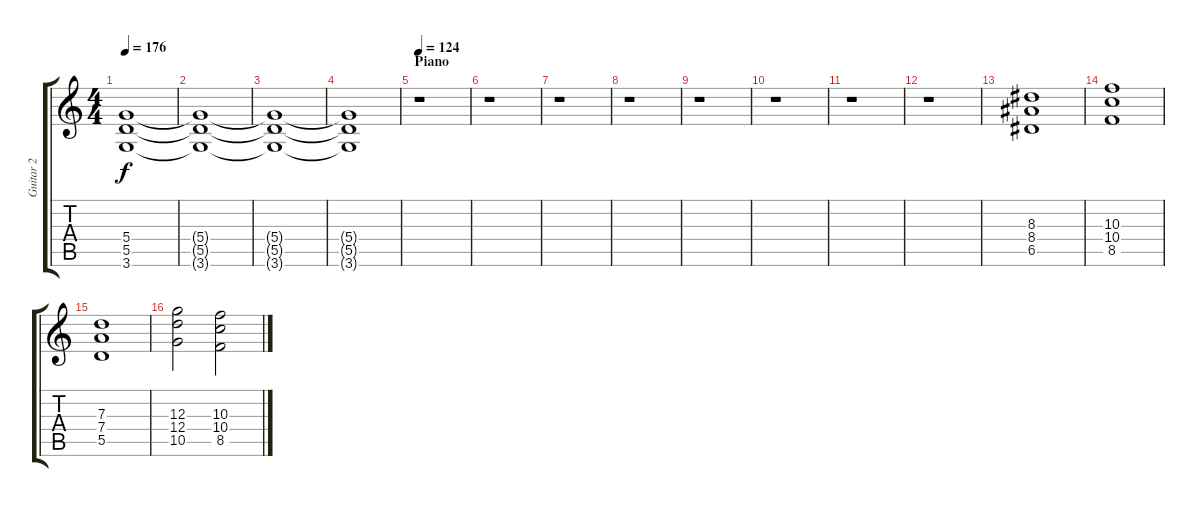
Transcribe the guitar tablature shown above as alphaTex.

\track ("Guitar 2" "Guitar 2") {instrument distortionguitar}
\staff {score tabs}
\tuning (E4 B3 G3 D3 A2 E2) {hide}
\ts (4 4)
\tempo 176
\clef g2
\ks c
(5.4 5.5 3.6).1{dy f} |
(5.4{t} 5.5{t} 3.6{t}).1 |
(5.4{t} 5.5{t} 3.6{t}).1 |
(5.4{t} 5.5{t} 3.6{t}).1 |
\section ("" "Piano")
\tempo 124
r.1 |
r.1 |
r.1 |
r.1 |
r.1 |
r.1 |
r.1 |
r.1 |
(8.3 8.4 6.5).1 |
(10.3 10.4 8.5).1 |
(7.3 7.4 5.5).1 |
(12.3 12.4 10.5).2 (10.3 10.4 8.5).2
